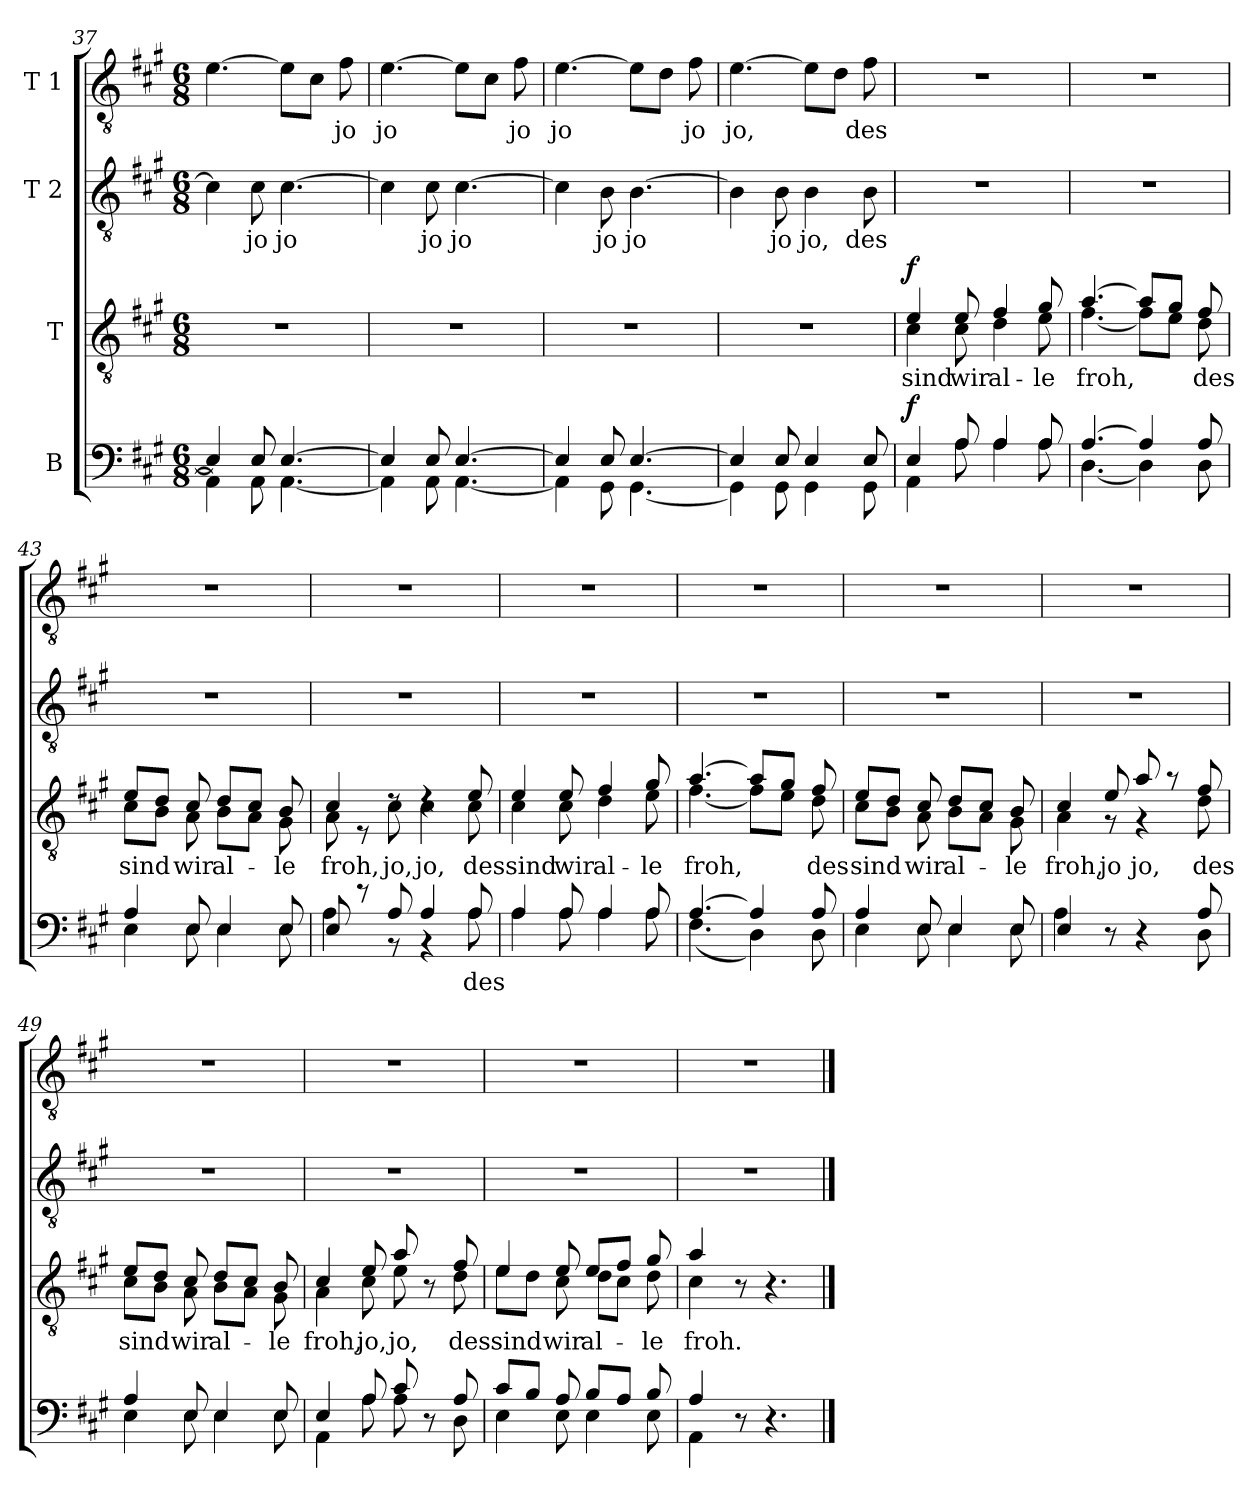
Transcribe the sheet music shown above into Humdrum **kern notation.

**kern	**text	**dynam	**kern	**text	**dynam	**kern	**text	**kern	**text
*part4	*part4	*part4	*part3	*part3	*part3	*part2	*part2	*part1	*part1
*staff4	*staff4	*staff4	*staff3	*staff3	*staff3	*staff2	*staff2	*staff1	*staff1
*I"B	*	*	*I"T	*	*	*I"T 2	*	*I"T 1	*
*clefF4	*	*	*clefGv2	*	*	*clefGv2	*	*clefGv2	*
*k[f#c#g#]	*	*	*k[f#c#g#]	*	*	*k[f#c#g#]	*	*k[f#c#g#]	*
*M6/8	*	*	*M6/8	*	*	*M6/8	*	*M6/8	*
=37	=37	=37	=37	=37	=37	=37	=37	=37	=37
*^	*	*	*	*	*	*	*	*	*
4E/]	4AA\]	.	.	2.r	.	.	4c#\]	.	[4.e\	.
!	!	!	!	!	!	!	!	!LO:LY:b	!	!
8E/	8AA\	.	.	.	.	.	8c#\	jo	.	.
!	!	!	!	!	!	!	!	!LO:LY:b	!	!
[4.E/	[4.AA\	.	.	.	.	.	[4.c#\	jo	8e\L]	.
.	.	.	.	.	.	.	.	.	8c#\J	.
!	!	!	!	!	!	!	!	!	!	!LO:LY:b
.	.	.	.	.	.	.	.	.	8f#\	jo
=38	=38	=38	=38	=38	=38	=38	=38	=38	=38	=38
!	!	!	!	!	!	!	!	!	!	!LO:LY:b
4E/]	4AA\]	.	.	2.r	.	.	4c#\]	.	[4.e\	jo
!	!	!	!	!	!	!	!	!LO:LY:b	!	!
8E/	8AA\	.	.	.	.	.	8c#\	jo	.	.
!	!	!	!	!	!	!	!	!LO:LY:b	!	!
[4.E/	[4.AA\	.	.	.	.	.	[4.c#\	jo	8e\L]	.
.	.	.	.	.	.	.	.	.	8c#\J	.
!	!	!	!	!	!	!	!	!	!	!LO:LY:b
.	.	.	.	.	.	.	.	.	8f#\	jo
=39	=39	=39	=39	=39	=39	=39	=39	=39	=39	=39
!	!	!	!	!	!	!	!	!	!	!LO:LY:b
4E/]	4AA\]	.	.	2.r	.	.	4c#\]	.	[4.e\	jo
!	!	!	!	!	!	!	!	!LO:LY:b	!	!
8E/	8GG#\	.	.	.	.	.	8B\	jo	.	.
!	!	!	!	!	!	!	!	!LO:LY:b	!	!
[4.E/	[4.GG#\	.	.	.	.	.	[4.B\	jo	8e\L]	.
.	.	.	.	.	.	.	.	.	8d\J	.
!	!	!	!	!	!	!	!	!	!	!LO:LY:b
.	.	.	.	.	.	.	.	.	8f#\	jo
=40	=40	=40	=40	=40	=40	=40	=40	=40	=40	=40
!	!	!	!	!	!	!	!	!	!	!LO:LY:b
4E/]	4GG#\]	.	.	2.r	.	.	4B\]	.	[4.e\	jo,
!	!	!	!	!	!	!	!	!LO:LY:b	!	!
8E/	8GG#\	.	.	.	.	.	8B\	jo	.	.
!	!	!	!	!	!	!	!	!LO:LY:b	!	!
4E/	4GG#\	.	.	.	.	.	4B\	jo,	8e\L]	.
.	.	.	.	.	.	.	.	.	8d\J	.
!	!	!	!	!	!	!	!	!LO:LY:b	!	!LO:LY:b
8E/	8GG#\	.	.	.	.	.	8B\	des	8f#\	des
!!LO:LB:g=z
=41	=41	=41	=41	=41	=41	=41	=41	=41	=41	=41
*	*	*	*	*^	*	*	*	*	*	*
!	!	!	!LO:DY:a	!	!	!LO:LY:b	!LO:DY:a	!	!	!	!
4E/	4AA\	.	f	4e/	4c#\	sind	f	2.r	.	2.r	.
!	!	!	!	!	!	!LO:LY:b	!	!	!	!	!
8A/	8A\	.	.	8e/	8c#\	wir	.	.	.	.	.
!	!	!	!	!	!	!LO:LY:b	!	!	!	!	!
4A/	4A\	.	.	4f#/	4d\	al-	.	.	.	.	.
!	!	!	!	!	!	!LO:LY:b	!	!	!	!	!
8A/	8A\	.	.	8g#/	8e\	-le	.	.	.	.	.
=42	=42	=42	=42	=42	=42	=42	=42	=42	=42	=42	=42
!	!	!	!	!	!	!LO:LY:b	!	!	!	!	!
[4.A/	[4.D\	.	.	[4.a/	[4.f#\	froh,	.	2.r	.	2.r	.
4A/]	4D\]	.	.	8a/L]	8f#\L]	.	.	.	.	.	.
.	.	.	.	8g#/J	8e\J	.	.	.	.	.	.
!	!	!	!	!	!	!LO:LY:b	!	!	!	!	!
8A/	8D\	.	.	8f#/	8d\	des	.	.	.	.	.
=43	=43	=43	=43	=43	=43	=43	=43	=43	=43	=43	=43
!	!	!	!	!	!	!LO:LY:b	!	!	!	!	!
4A/	4E\	.	.	8e/L	8c#\L	sind	.	2.r	.	2.r	.
.	.	.	.	8d/J	8B\J	.	.	.	.	.	.
!	!	!	!	!	!	!LO:LY:b	!	!	!	!	!
8E/	8E\	.	.	8c#/	8A\	wir	.	.	.	.	.
!	!	!	!	!	!	!LO:LY:b	!	!	!	!	!
4E/	4E\	.	.	8d/L	8B\L	al-	.	.	.	.	.
.	.	.	.	8c#/J	8A\J	.	.	.	.	.	.
!	!	!	!	!	!	!LO:LY:b	!	!	!	!	!
8E/	8E\	.	.	8B/	8G#\	-le	.	.	.	.	.
=44	=44	=44	=44	=44	=44	=44	=44	=44	=44	=44	=44
!	!	!	!	!	!	!LO:LY:b	!	!	!	!	!
8E/	4A\	.	.	4c#/	8A\	froh,	.	2.r	.	2.r	.
8r	.	.	.	.	8r	.	.	.	.	.	.
!	!	!	!	!	!	!LO:LY:b	!	!	!	!	!
8A/	8r	.	.	8rd	8c#\	jo,	.	.	.	.	.
!	!	!	!	!	!	!LO:LY:b	!	!	!	!	!
4A/	4r	.	.	4rd	4c#\	jo,	.	.	.	.	.
!	!	!LO:LY:b	!	!	!	!LO:LY:b	!	!	!	!	!
8A/	8A\	des	.	8e/	8c#\	des	.	.	.	.	.
!!LO:LB:g=z
=45	=45	=45	=45	=45	=45	=45	=45	=45	=45	=45	=45
!	!	!	!	!	!	!LO:LY:b	!	!	!	!	!
4A/	4A\	.	.	4e/	4c#\	sind	.	2.r	.	2.r	.
!	!	!	!	!	!	!LO:LY:b	!	!	!	!	!
8A/	8A\	.	.	8e/	8c#\	wir	.	.	.	.	.
!	!	!	!	!	!	!LO:LY:b	!	!	!	!	!
4A/	4A\	.	.	4f#/	4d\	al-	.	.	.	.	.
!	!	!	!	!	!	!LO:LY:b	!	!	!	!	!
8A/	8A\	.	.	8g#/	8e\	-le	.	.	.	.	.
=46	=46	=46	=46	=46	=46	=46	=46	=46	=46	=46	=46
!	!	!	!	!	!	!LO:LY:b	!	!	!	!	!
[4.A/	(4.F#\	.	.	[4.a/	[4.f#\	froh,	.	2.r	.	2.r	.
4A/]	4D\)	.	.	8a/L]	8f#\L]	.	.	.	.	.	.
.	.	.	.	8g#/J	8e\J	.	.	.	.	.	.
!	!	!	!	!	!	!LO:LY:b	!	!	!	!	!
8A/	8D\	.	.	8f#/	8d\	des	.	.	.	.	.
=47	=47	=47	=47	=47	=47	=47	=47	=47	=47	=47	=47
!	!	!	!	!	!	!LO:LY:b	!	!	!	!	!
4A/	4E\	.	.	8e/L	8c#\L	sind	.	2.r	.	2.r	.
.	.	.	.	8d/J	8B\J	.	.	.	.	.	.
!	!	!	!	!	!	!LO:LY:b	!	!	!	!	!
8E/	8E\	.	.	8c#/	8A\	wir	.	.	.	.	.
!	!	!	!	!	!	!LO:LY:b	!	!	!	!	!
4E/	4E\	.	.	8d/L	8B\L	al-	.	.	.	.	.
.	.	.	.	8c#/J	8A\J	.	.	.	.	.	.
!	!	!	!	!	!	!LO:LY:b	!	!	!	!	!
8E/	8E\	.	.	8B/	8G#\	-le	.	.	.	.	.
=48	=48	=48	=48	=48	=48	=48	=48	=48	=48	=48	=48
!	!	!	!	!	!	!LO:LY:b	!	!	!	!	!
4E/	4A\	.	.	4c#/	4A\	froh,	.	2.r	.	2.r	.
!	!	!	!	!	!	!LO:LY:b	!	!	!	!	!
8r	8ryy	.	.	8e/	8r	jo	.	.	.	.	.
!	!	!	!	!	!	!LO:LY:b	!	!	!	!	!
4r	4ryy	.	.	8a/	4r	jo,	.	.	.	.	.
.	.	.	.	8r	.	.	.	.	.	.	.
!	!	!	!	!	!	!LO:LY:b	!	!	!	!	!
8A/	8D\	.	.	8f#/	8d\	des	.	.	.	.	.
!!LO:LB:g=z
=49	=49	=49	=49	=49	=49	=49	=49	=49	=49	=49	=49
!	!	!	!	!	!	!LO:LY:b	!	!	!	!	!
4A/	4E\	.	.	8e/L	8c#\L	sind	.	2.r	.	2.r	.
.	.	.	.	8d/J	8B\J	.	.	.	.	.	.
!	!	!	!	!	!	!LO:LY:b	!	!	!	!	!
8E/	8E\	.	.	8c#/	8A\	wir	.	.	.	.	.
!	!	!	!	!	!	!LO:LY:b	!	!	!	!	!
4E/	4E\	.	.	8d/L	8B\L	al-	.	.	.	.	.
.	.	.	.	8c#/J	8A\J	.	.	.	.	.	.
!	!	!	!	!	!	!LO:LY:b	!	!	!	!	!
8E/	8E\	.	.	8B/	8G#\	-le	.	.	.	.	.
=50	=50	=50	=50	=50	=50	=50	=50	=50	=50	=50	=50
!	!	!	!	!	!	!LO:LY:b	!	!	!	!	!
4E/	4AA\	.	.	4c#/	4A\	froh,	.	2.r	.	2.r	.
!	!	!	!	!	!	!LO:LY:b	!	!	!	!	!
8A/	8A\	.	.	8e/	8c#\	jo,	.	.	.	.	.
!	!	!	!	!	!	!LO:LY:b	!	!	!	!	!
8c#/	8A\	.	.	8a/	8e\	jo,	.	.	.	.	.
8r	8ryy	.	.	8r	8ryy	.	.	.	.	.	.
!	!	!	!	!	!	!LO:LY:b	!	!	!	!	!
8A/	8D\	.	.	8f#/	8d\	des	.	.	.	.	.
=51	=51	=51	=51	=51	=51	=51	=51	=51	=51	=51	=51
!	!	!	!	!	!	!LO:LY:b	!	!	!	!	!
8c#/L	4E\	.	.	4e/	8e\L	sind	.	2.r	.	2.r	.
8B/J	.	.	.	.	8d\J	.	.	.	.	.	.
!	!	!	!	!	!	!LO:LY:b	!	!	!	!	!
8A/	8E\	.	.	8e/	8c#\	wir	.	.	.	.	.
!	!	!	!	!	!	!LO:LY:b	!	!	!	!	!
8B/L	4E\	.	.	8e/L	8d\L	al-	.	.	.	.	.
8A/J	.	.	.	8f#/J	8c#\J	.	.	.	.	.	.
!	!	!	!	!	!	!LO:LY:b	!	!	!	!	!
8B/	8E\	.	.	8g#/	8d\	-le	.	.	.	.	.
=52	=52	=52	=52	=52	=52	=52	=52	=52	=52	=52	=52
!	!	!	!	!	!	!LO:LY:b	!	!	!	!	!
4A/	4AA\	.	.	4a/	4c#\	froh.	.	2.r	.	2.r	.
8r	8ryy	.	.	8r	8ryy	.	.	.	.	.	.
4.r	4.ryy	.	.	4.r	4.ryy	.	.	.	.	.	.
*v	*v	*	*	*	*	*	*	*	*	*	*
*	*	*	*v	*v	*	*	*	*	*	*
==	==	==	==	==	==	==	==	==	==
*-	*-	*-	*-	*-	*-	*-	*-	*-	*-
